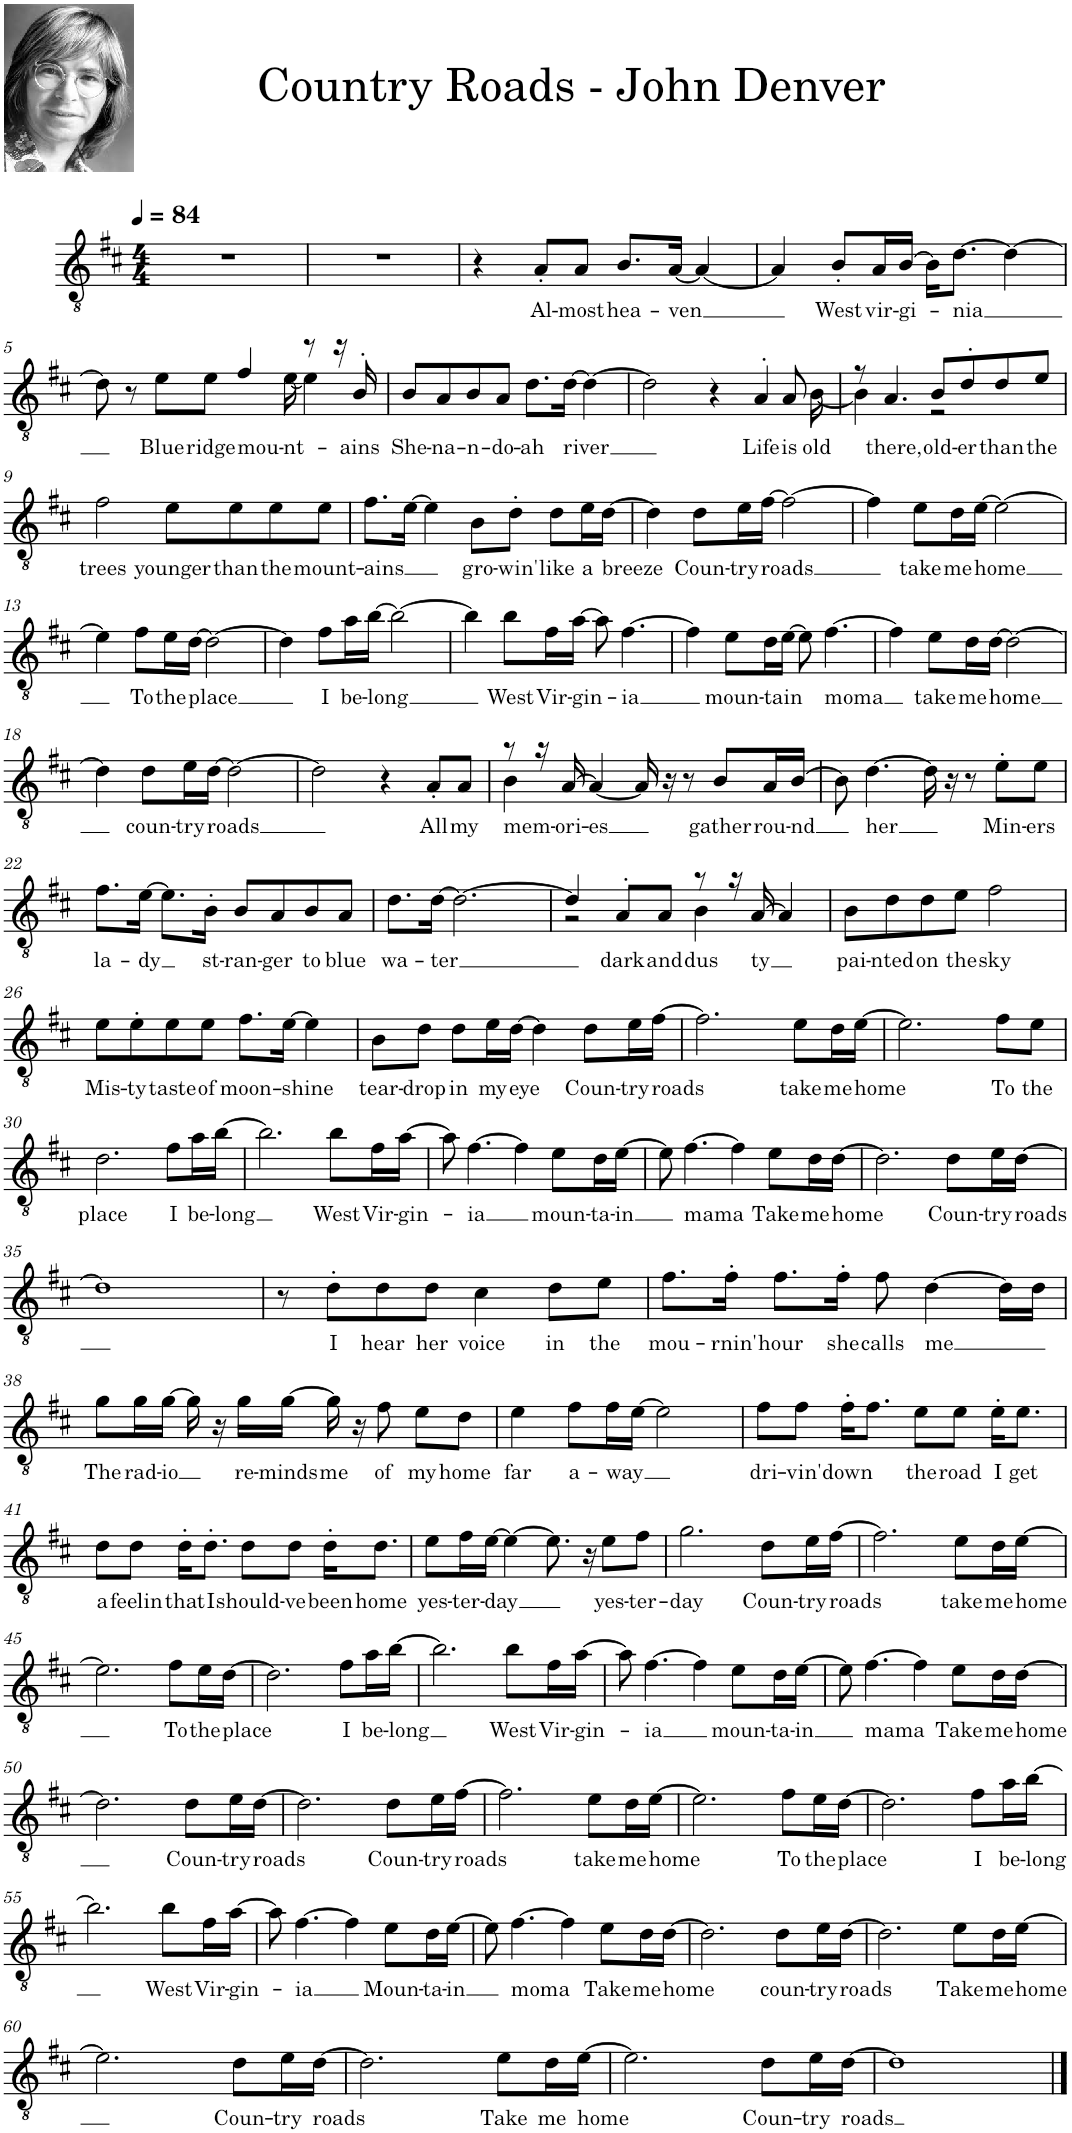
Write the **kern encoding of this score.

**kern	**text
*part1	*part1
*staff1	*staff1
*I"Accordion, Melody	*
*I'Acc.	*
*clefGv2	*
*k[f#c#]	*
*M4/4	*
=1	=1
1r	.
=2	=2
1r	.
=3	=3
4r	.
!	!LO:LY:b
8A'/L	Al-
!	!LO:LY:b
8A/J	-most
!	!LO:LY:b
8.B/L	hea-
!	!LO:LY:b
[16A/Jk	-ven
4A/_	.
=4	=4
4A/]	.
!	!LO:LY:b
8B'/L	West
!	!LO:LY:b
16A/L	vir-
!	!LO:LY:b
[16B/JJ	-gi-
16B\KL]	.
!	!LO:LY:b
[8.d\J	-nia
4d\_	.
!!LO:LB:g=z
=5	=5
*^	*
8d\]	8.ryy	.
8r	.	.
*v	*v	*
!	!LO:LY:b
8e\L	Blue
!	!LO:LY:b
8e\J	ridge
!	!LO:LY:b
4f#/	mou-
*^	*
!	!	!LO:LY:b
.	[16e\	nt-
8r	4e\]	.
16r	.	.
!	!	!LO:LY:b
16B'/	.	ains
*v	*v	*
=6	=6
!	!LO:LY:b
8B/L	She-
!	!LO:LY:b
8A/	-na-
!	!LO:LY:b
8B/	-n-
!	!LO:LY:b
8A/J	-do-
!	!LO:LY:b
8.d\L	-ah
!	!LO:LY:b
[16d\Jk	river
4d\_	.
=7	=7
*^	*
*	*^	*
2d\]	2...ryy	2..ryy	.
4r	.	.	.
!	!	!	!LO:LY:b
4A'/	.	.	Life
!	!	!	!LO:LY:b
.	.	8A/	is
!	!	!	!LO:LY:b
.	[16B\	.	old
*	*v	*v	*
=8	=8	=8
8r	4B\]	.
!	!	!LO:LY:b
4.A/	.	there,
.	4ryy	.
!	!	!LO:LY:b
8B/L	2r	old-
!	!	!LO:LY:b
8d'/	.	-er
!	!	!LO:LY:b
8d/	.	than
!	!	!LO:LY:b
8e/J	.	the
*v	*v	*
!!LO:LB:g=z
=9	=9
!	!LO:LY:b
2f#\	trees
!	!LO:LY:b
8e\L	younger
!	!LO:LY:b
8e\	than
!	!LO:LY:b
8e\	the
!	!LO:LY:b
8e\J	mount-
=10	=10
!	!LO:LY:b
8.f#\L	-ains
[16e\Jk	.
4e\]	.
!	!LO:LY:b
8B\L	gro-
!	!LO:LY:b
8d'\J	-win'
!	!LO:LY:b
8d\L	like
!	!LO:LY:b
16e\L	a
!	!LO:LY:b
[16d\JJ	breeze
=11	=11
4d\]	.
!	!LO:LY:b
8d\L	Coun-
!	!LO:LY:b
16e\L	-try
!	!LO:LY:b
[16f#\JJ	roads
2f#\_	.
=12	=12
4f#\]	.
!	!LO:LY:b
8e\L	take
!	!LO:LY:b
16d\L	me
!	!LO:LY:b
[16e\JJ	home
2e\_	.
!!LO:LB:g=z
=13	=13
4e\]	.
!	!LO:LY:b
8f#\L	To
!	!LO:LY:b
16e\L	the
!	!LO:LY:b
[16d\JJ	place
2d\_	.
=14	=14
4d\]	.
!	!LO:LY:b
8f#\L	I
!	!LO:LY:b
16a\L	be-
!	!LO:LY:b
[16b\JJ	-long
2b\_	.
=15	=15
4b\]	.
!	!LO:LY:b
8b\L	West
!	!LO:LY:b
16f#\L	Vir-
!	!LO:LY:b
[16a\JJ	-gin-
8a\]	.
!	!LO:LY:b
[4.f#\	-ia
=16	=16
4f#\]	.
!	!LO:LY:b
8e\L	moun-
!	!LO:LY:b
16d\L	-tain
[16e\JJ	.
8e\]	.
!	!LO:LY:b
[4.f#\	moma
=17	=17
4f#\]	.
!	!LO:LY:b
8e\L	take
!	!LO:LY:b
16d\L	me
!	!LO:LY:b
[16d\JJ	home
2d\_	.
!!LO:LB:g=z
=18	=18
4d\]	.
!	!LO:LY:b
8d\L	coun-
!	!LO:LY:b
16e\L	-try
!	!LO:LY:b
[16d\JJ	roads
2d\_	.
=19	=19
2d\]	.
4r	.
!	!LO:LY:b
8A'/L	All
!	!LO:LY:b
8A/J	my
=20	=20
*^	*
!	!	!LO:LY:b
8r	4B\	mem-
16r	.	.
!	!	!LO:LY:b
[16A/	.	ori-
!	!	!LO:LY:b
4A/_	2.ryy	-es
16A/]	.	.
16r	.	.
8r	.	.
!	!	!LO:LY:b
8B/L	.	gather
!	!	!LO:LY:b
16A/L	.	rou-
!	!	!LO:LY:b
[16B/JJ	.	-nd
*v	*v	*
=21	=21
8B\]	.
!	!LO:LY:b
[4.d\	her
16d\]	.
16r	.
8r	.
!	!LO:LY:b
8e'\L	Min-
!	!LO:LY:b
8e\J	-ers
!!LO:LB:g=z
=22	=22
!	!LO:LY:b
8.f#\L	la-
!	!LO:LY:b
[16e\Jk	-dy
8.e\L]	.
!	!LO:LY:b
16B'\Jk	st-
!	!LO:LY:b
8B/L	-ran-
!	!LO:LY:b
8A/	-ger
!	!LO:LY:b
8B/	to
!	!LO:LY:b
8A/J	blue
=23	=23
!	!LO:LY:b
8.d\L	wa-
!	!LO:LY:b
[16d\Jk	-ter
2.d\_	.
=24	=24
*^	*
4d/]	2r	.
!	!	!LO:LY:b
8A'/L	.	dark
!	!	!LO:LY:b
8A/J	.	and
!	!	!LO:LY:b
8r	4B\	dus
16r	.	.
!	!	!LO:LY:b
[16A/	.	ty
4A/]	4ryy	.
=25	=25	=25
!	!	!LO:LY:b
*v	*v	*
8B\L	pai-
!	!LO:LY:b
8d\	-nted
!	!LO:LY:b
8d\	on
!	!LO:LY:b
8e\J	the
!	!LO:LY:b
2f#\	sky
!!LO:LB:g=z
=26	=26
!	!LO:LY:b
8e\L	Mis-
!	!LO:LY:b
8e'\	-ty
!	!LO:LY:b
8e\	taste
!	!LO:LY:b
8e\J	of
!	!LO:LY:b
8.f#\L	moon-
!	!LO:LY:b
[16e\Jk	-shine
4e\]	.
=27	=27
!	!LO:LY:b
8B\L	tear-
!	!LO:LY:b
8d\J	-drop
!	!LO:LY:b
8d\L	in
!	!LO:LY:b
16e\L	my
!	!LO:LY:b
[16d\JJ	eye
4d\]	.
!	!LO:LY:b
8d\L	Coun-
!	!LO:LY:b
16e\L	-try
!	!LO:LY:b
[16f#\JJ	roads
=28	=28
2.f#\]	.
!	!LO:LY:b
8e\L	take
!	!LO:LY:b
16d\L	me
!	!LO:LY:b
[16e\JJ	home
=29	=29
2.e\]	.
!	!LO:LY:b
8f#\L	To
!	!LO:LY:b
8e\J	the
!!LO:LB:g=z
=30	=30
!	!LO:LY:b
2.d\	place
!	!LO:LY:b
8f#\L	I
!	!LO:LY:b
16a\L	be-
!	!LO:LY:b
[16b\JJ	-long
=31	=31
2.b\]	.
!	!LO:LY:b
8b\L	West
!	!LO:LY:b
16f#\L	Vir-
!	!LO:LY:b
[16a\JJ	-gin-
=32	=32
8a\]	.
!	!LO:LY:b
[4.f#\	-ia
4f#\]	.
!	!LO:LY:b
8e\L	moun-
!	!LO:LY:b
16d\L	-ta-
!	!LO:LY:b
[16e\JJ	-in
=33	=33
8e\]	.
!	!LO:LY:b
[4.f#\	mama
4f#\]	.
!	!LO:LY:b
8e\L	Take
!	!LO:LY:b
16d\L	me
!	!LO:LY:b
[16d\JJ	home
=34	=34
2.d\]	.
!	!LO:LY:b
8d\L	Coun-
!	!LO:LY:b
16e\L	-try
!	!LO:LY:b
[16d\JJ	roads
!!LO:LB:g=z
=35	=35
1d]	.
=36	=36
8r	.
!	!LO:LY:b
8d'\L	I
!	!LO:LY:b
8d\	hear
!	!LO:LY:b
8d\J	her
!	!LO:LY:b
4c#\	voice
!	!LO:LY:b
8d\L	in
!	!LO:LY:b
8e\J	the
=37	=37
!	!LO:LY:b
8.f#\L	mou-
!	!LO:LY:b
16f#'\Jk	-rnin'
!	!LO:LY:b
8.f#\L	hour
!	!LO:LY:b
16f#'\Jk	she
!	!LO:LY:b
8f#\	calls
!	!LO:LY:b
[4d\	me
16d\LL]	.
16d\JJ	.
!!LO:LB:g=z
=38	=38
!	!LO:LY:b
8g\L	The
!	!LO:LY:b
16g\L	rad-
!	!LO:LY:b
[16g\JJ	-io
16g\]	.
16r	.
!	!LO:LY:b
16g\LL	re-
!	!LO:LY:b
[16g\JJ	-minds
!	!LO:LY:b
16g\]	me
16r	.
!	!LO:LY:b
8f#\	of
!	!LO:LY:b
8e\L	my
!	!LO:LY:b
8d\J	home
=39	=39
!	!LO:LY:b
4e\	far
!	!LO:LY:b
8f#\L	a-
!	!LO:LY:b
16f#\L	-way
[16e\JJ	.
2e\]	.
=40	=40
!	!LO:LY:b
8f#\L	dri-
!	!LO:LY:b
8f#\J	-vin'
!	!LO:LY:b
16f#'\KL	down
8.f#\J	.
!	!LO:LY:b
8e\L	the
!	!LO:LY:b
8e\J	road
!	!LO:LY:b
16e'\KL	I
!	!LO:LY:b
8.e\J	get
!!LO:LB:g=z
=41	=41
!	!LO:LY:b
8d\L	a
!	!LO:LY:b
8d\J	feelin
!	!LO:LY:b
16d'\KL	that
!	!LO:LY:b
8.d'\J	I
!	!LO:LY:b
8d\L	should-
!	!LO:LY:b
8d\J	-ve
!	!LO:LY:b
16d'\KL	been
!	!LO:LY:b
8.d\J	home
=42	=42
!	!LO:LY:b
8e\L	yes-
!	!LO:LY:b
16f#\L	-ter-
!	!LO:LY:b
[16e\JJ	-day
4e\_	.
8.e\]	.
16r	.
!	!LO:LY:b
8e\L	yes-
!	!LO:LY:b
8f#\J	-ter-
=43	=43
!	!LO:LY:b
2.g\	-day
!	!LO:LY:b
8d\L	Coun-
!	!LO:LY:b
16e\L	-try
!	!LO:LY:b
[16f#\JJ	roads
=44	=44
2.f#\]	.
!	!LO:LY:b
8e\L	take
!	!LO:LY:b
16d\L	me
!	!LO:LY:b
[16e\JJ	home
!!LO:LB:g=z
=45	=45
2.e\]	.
!	!LO:LY:b
8f#\L	To
!	!LO:LY:b
16e\L	the
!	!LO:LY:b
[16d\JJ	place
=46	=46
2.d\]	.
!	!LO:LY:b
8f#\L	I
!	!LO:LY:b
16a\L	be-
!	!LO:LY:b
[16b\JJ	-long
=47	=47
2.b\]	.
!	!LO:LY:b
8b\L	West
!	!LO:LY:b
16f#\L	Vir-
!	!LO:LY:b
[16a\JJ	-gin-
=48	=48
8a\]	.
!	!LO:LY:b
[4.f#\	-ia
4f#\]	.
!	!LO:LY:b
8e\L	moun-
!	!LO:LY:b
16d\L	-ta-
!	!LO:LY:b
[16e\JJ	-in
=49	=49
8e\]	.
!	!LO:LY:b
[4.f#\	mama
4f#\]	.
!	!LO:LY:b
8e\L	Take
!	!LO:LY:b
16d\L	me
!	!LO:LY:b
[16d\JJ	home
!!LO:LB:g=z
=50	=50
2.d\]	.
!	!LO:LY:b
8d\L	Coun-
!	!LO:LY:b
16e\L	-try
!	!LO:LY:b
[16d\JJ	roads
=51	=51
2.d\]	.
!	!LO:LY:b
8d\L	Coun-
!	!LO:LY:b
16e\L	-try
!	!LO:LY:b
[16f#\JJ	roads
=52	=52
2.f#\]	.
!	!LO:LY:b
8e\L	take
!	!LO:LY:b
16d\L	me
!	!LO:LY:b
[16e\JJ	home
=53	=53
2.e\]	.
!	!LO:LY:b
8f#\L	To
!	!LO:LY:b
16e\L	the
!	!LO:LY:b
[16d\JJ	place
=54	=54
2.d\]	.
!	!LO:LY:b
8f#\L	I
!	!LO:LY:b
16a\L	be-
!	!LO:LY:b
[16b\JJ	-long
!!LO:LB:g=z
=55	=55
2.b\]	.
!	!LO:LY:b
8b\L	West
!	!LO:LY:b
16f#\L	Vir-
!	!LO:LY:b
[16a\JJ	-gin-
=56	=56
8a\]	.
!	!LO:LY:b
[4.f#\	-ia
4f#\]	.
!	!LO:LY:b
8e\L	Moun-
!	!LO:LY:b
16d\L	-ta-
!	!LO:LY:b
[16e\JJ	-in
=57	=57
8e\]	.
!	!LO:LY:b
[4.f#\	moma
4f#\]	.
!	!LO:LY:b
8e\L	Take
!	!LO:LY:b
16d\L	me
!	!LO:LY:b
[16d\JJ	home
=58	=58
2.d\]	.
!	!LO:LY:b
8d\L	coun-
!	!LO:LY:b
16e\L	-try
!	!LO:LY:b
[16d\JJ	roads
=59	=59
2.d\]	.
!	!LO:LY:b
8e\L	Take
!	!LO:LY:b
16d\L	me
!	!LO:LY:b
[16e\JJ	home
!!LO:LB:g=z
=60	=60
2.e\]	.
!	!LO:LY:b
8d\L	Coun-
!	!LO:LY:b
16e\L	-try
!	!LO:LY:b
[16d\JJ	roads
=61	=61
2.d\]	.
!	!LO:LY:b
8e\L	Take
!	!LO:LY:b
16d\L	me
!	!LO:LY:b
[16e\JJ	home
=62	=62
2.e\]	.
!	!LO:LY:b
8d\L	Coun-
!	!LO:LY:b
16e\L	-try
!	!LO:LY:b
[16d\JJ	roads
=63	=63
1d]	.
==	==
*-	*-
